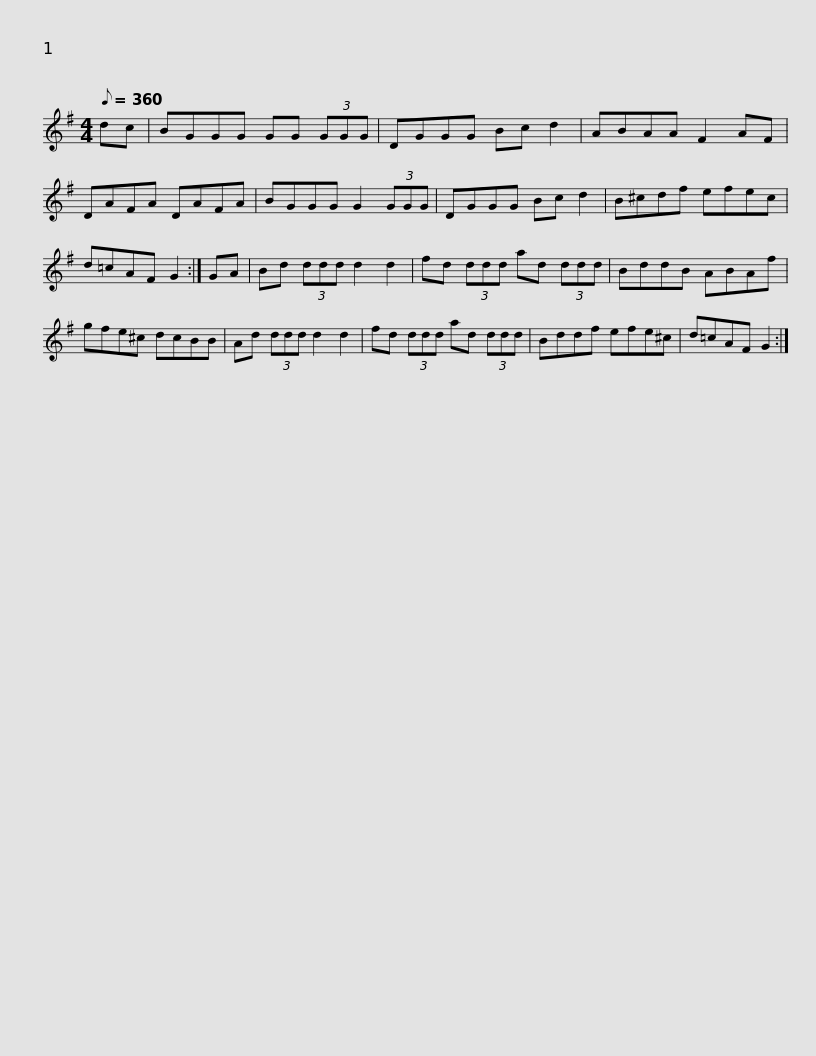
X:1
L:1/8
Q:1/8=360
M:4/4
I:linebreak $
K:G
V:1 treble
V:1
 dc | BGGG GG (3GGG | DGGG Bc d2 | ABAA F2 AF | DAFA DAFA | %5
 BGGG G2 (3GGG |$ DGGG Bc d2 | B^cdf efec | d=cAF G2 :| GA | %10
 Bd (3ddd d2 d2 | fd (3ddd ad (3ddd |$ BddB ABAf | gfe^c dcBB | Ad (3ddd d2 d2 | %15
 fd (3ddd ad (3ddd | Bddf efe^c |$ d=cAF G2 :| %18
